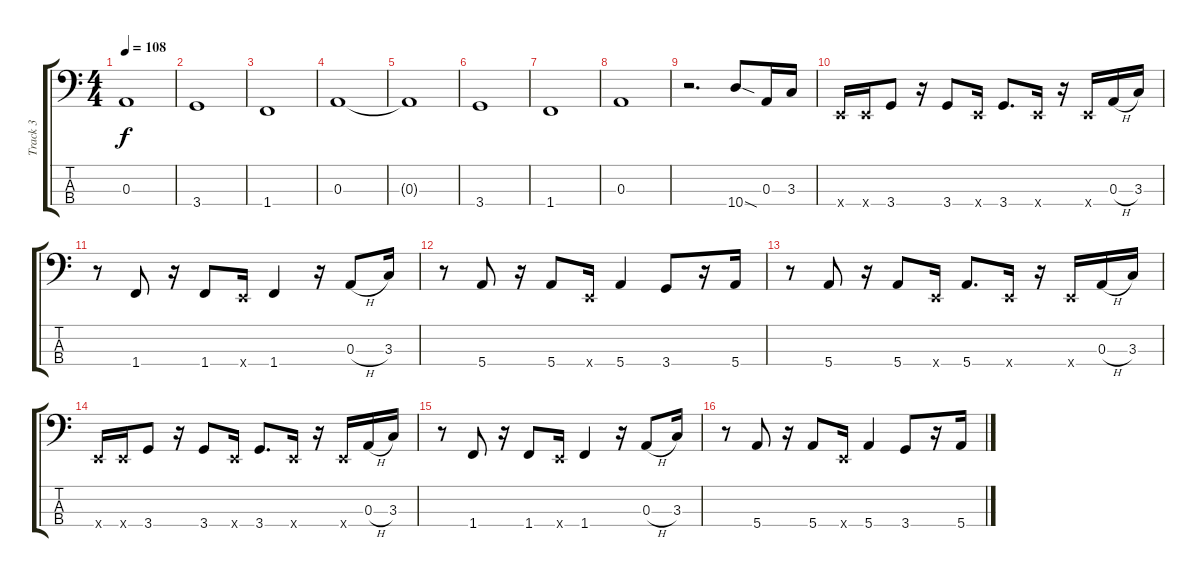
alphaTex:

\track ("Track 3" "Track 3") {instrument electricbassfinger}
\staff {score tabs}
\tuning (G2 D2 A1 E1) {hide}
\ts (4 4)
\tempo 108
\clef f4
\ks c
0.3.1{dy f} |
3.4.1 |
1.4.1 |
0.3.1 |
0.3{t}.1 |
3.4.1 |
1.4.1 |
0.3.1 |
r.2{d} 10.4{sod}.8 0.3.16 3.3.16 |
0.4{x}.16 0.4{x}.16 3.4.8 r.16 3.4.8 0.4{x}.16 3.4.8{d} 0.4{x}.16 r.16 0.4{x}.16 0.3{h}.16 3.3.16 |
r.8 1.4.8 r.16 1.4.8 0.4{x}.16 1.4.4 r.16 0.3{h}.8 3.3.16 |
r.8 5.4.8 r.16 5.4.8 0.4{x}.16 5.4.4 3.4.8 r.16 5.4.16 |
r.8 5.4.8 r.16 5.4.8 0.4{x}.16 5.4.8{d} 0.4{x}.16 r.16 0.4{x}.16 0.3{h}.16 3.3.16 |
0.4{x}.16 0.4{x}.16 3.4.8 r.16 3.4.8 0.4{x}.16 3.4.8{d} 0.4{x}.16 r.16 0.4{x}.16 0.3{h}.16 3.3.16 |
r.8 1.4.8 r.16 1.4.8 0.4{x}.16 1.4.4 r.16 0.3{h}.8 3.3.16 |
r.8 5.4.8 r.16 5.4.8 0.4{x}.16 5.4.4 3.4.8 r.16 5.4.16
